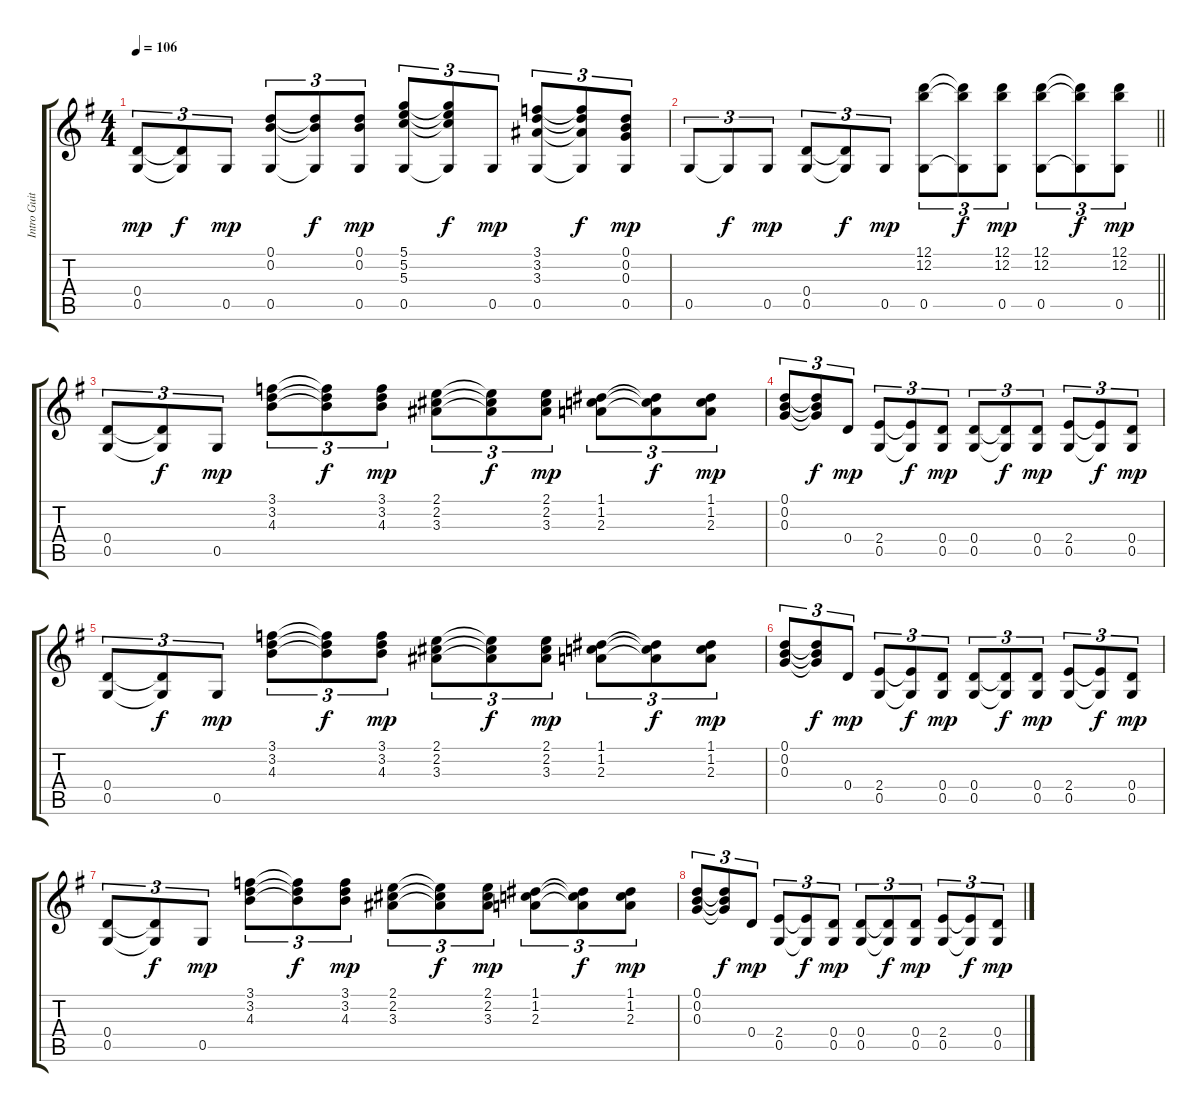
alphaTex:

\track ("Intro Guitar" "Intro Guit") {instrument acousticguitarsteel}
\staff {score tabs}
\tuning (D4 B3 G3 D3 G2 D2) {hide}
\ts (4 4)
\tempo 106
\clef g2
\ks g
(0.4 0.5).8{tu (3 2) dy mp} (0.4{t} 0.5{t}).8{tu (3 2) dy f} 0.5.8{tu (3 2) dy mp} (0.1 0.2 0.5).8{tu (3 2)} (0.1{t} 0.2{t} 0.5{t}).8{tu (3 2) dy f} (0.1 0.2 0.5).8{tu (3 2) dy mp} (5.1 5.2 5.3 0.5).8{tu (3 2)} (5.1{t} 5.2{t} 5.3{t} 0.5{t}).8{tu (3 2) dy f} 0.5.8{tu (3 2) dy mp} (3.1 3.2 3.3 0.5).8{tu (3 2)} (3.1{t} 3.2{t} 3.3{t} 0.5{t}).8{tu (3 2) dy f} (0.1 0.2 0.3 0.5).8{tu (3 2) dy mp} |
\barLineRight lightlight
0.5.8{tu (3 2)} 0.5{t}.8{tu (3 2) dy f} 0.5.8{tu (3 2) dy mp} (0.4 0.5).8{tu (3 2)} (0.4{t} 0.5{t}).8{tu (3 2) dy f} 0.5.8{tu (3 2) dy mp} (12.1 12.2 0.5).8{tu (3 2)} (12.1{t} 12.2{t} 0.5{t}).8{tu (3 2) dy f} (12.1 12.2 0.5).8{tu (3 2) dy mp} (12.1 12.2 0.5).8{tu (3 2)} (12.1{t} 12.2{t} 0.5{t}).8{tu (3 2) dy f} (12.1 12.2 0.5).8{tu (3 2) dy mp} |
(0.4 0.5).8{tu (3 2)} (0.4{t} 0.5{t}).8{tu (3 2) dy f} 0.5.8{tu (3 2) dy mp} (3.1 3.2 4.3).8{tu (3 2)} (3.1{t} 3.2{t} 4.3{t}).8{tu (3 2) dy f} (3.1 3.2 4.3).8{tu (3 2) dy mp} (2.1 2.2 3.3).8{tu (3 2)} (2.1{t} 2.2{t} 3.3{t}).8{tu (3 2) dy f} (2.1 2.2 3.3).8{tu (3 2) dy mp} (1.1 1.2 2.3).8{tu (3 2)} (1.1{t} 1.2{t} 2.3{t}).8{tu (3 2) dy f} (1.1 1.2 2.3).8{tu (3 2) dy mp} |
(0.1 0.2 0.3).8{tu (3 2)} (0.1{t} 0.2{t} 0.3{t}).8{tu (3 2) dy f} 0.4.8{tu (3 2) dy mp} (2.4 0.5).8{tu (3 2)} (2.4{t} 0.5{t}).8{tu (3 2) dy f} (0.4 0.5).8{tu (3 2) dy mp} (0.4 0.5).8{tu (3 2)} (0.4{t} 0.5{t}).8{tu (3 2) dy f} (0.4 0.5).8{tu (3 2) dy mp} (2.4 0.5).8{tu (3 2)} (2.4{t} 0.5{t}).8{tu (3 2) dy f} (0.4 0.5).8{tu (3 2) dy mp} |
(0.4 0.5).8{tu (3 2)} (0.4{t} 0.5{t}).8{tu (3 2) dy f} 0.5.8{tu (3 2) dy mp} (3.1 3.2 4.3).8{tu (3 2)} (3.1{t} 3.2{t} 4.3{t}).8{tu (3 2) dy f} (3.1 3.2 4.3).8{tu (3 2) dy mp} (2.1 2.2 3.3).8{tu (3 2)} (2.1{t} 2.2{t} 3.3{t}).8{tu (3 2) dy f} (2.1 2.2 3.3).8{tu (3 2) dy mp} (1.1 1.2 2.3).8{tu (3 2)} (1.1{t} 1.2{t} 2.3{t}).8{tu (3 2) dy f} (1.1 1.2 2.3).8{tu (3 2) dy mp} |
(0.1 0.2 0.3).8{tu (3 2)} (0.1{t} 0.2{t} 0.3{t}).8{tu (3 2) dy f} 0.4.8{tu (3 2) dy mp} (2.4 0.5).8{tu (3 2)} (2.4{t} 0.5{t}).8{tu (3 2) dy f} (0.4 0.5).8{tu (3 2) dy mp} (0.4 0.5).8{tu (3 2)} (0.4{t} 0.5{t}).8{tu (3 2) dy f} (0.4 0.5).8{tu (3 2) dy mp} (2.4 0.5).8{tu (3 2)} (2.4{t} 0.5{t}).8{tu (3 2) dy f} (0.4 0.5).8{tu (3 2) dy mp} |
(0.4 0.5).8{tu (3 2)} (0.4{t} 0.5{t}).8{tu (3 2) dy f} 0.5.8{tu (3 2) dy mp} (3.1 3.2 4.3).8{tu (3 2)} (3.1{t} 3.2{t} 4.3{t}).8{tu (3 2) dy f} (3.1 3.2 4.3).8{tu (3 2) dy mp} (2.1 2.2 3.3).8{tu (3 2)} (2.1{t} 2.2{t} 3.3{t}).8{tu (3 2) dy f} (2.1 2.2 3.3).8{tu (3 2) dy mp} (1.1 1.2 2.3).8{tu (3 2)} (1.1{t} 1.2{t} 2.3{t}).8{tu (3 2) dy f} (1.1 1.2 2.3).8{tu (3 2) dy mp} |
(0.1 0.2 0.3).8{tu (3 2)} (0.1{t} 0.2{t} 0.3{t}).8{tu (3 2) dy f} 0.4.8{tu (3 2) dy mp} (2.4 0.5).8{tu (3 2)} (2.4{t} 0.5{t}).8{tu (3 2) dy f} (0.4 0.5).8{tu (3 2) dy mp} (0.4 0.5).8{tu (3 2)} (0.4{t} 0.5{t}).8{tu (3 2) dy f} (0.4 0.5).8{tu (3 2) dy mp} (2.4 0.5).8{tu (3 2)} (2.4{t} 0.5{t}).8{tu (3 2) dy f} (0.4 0.5).8{tu (3 2) dy mp}
